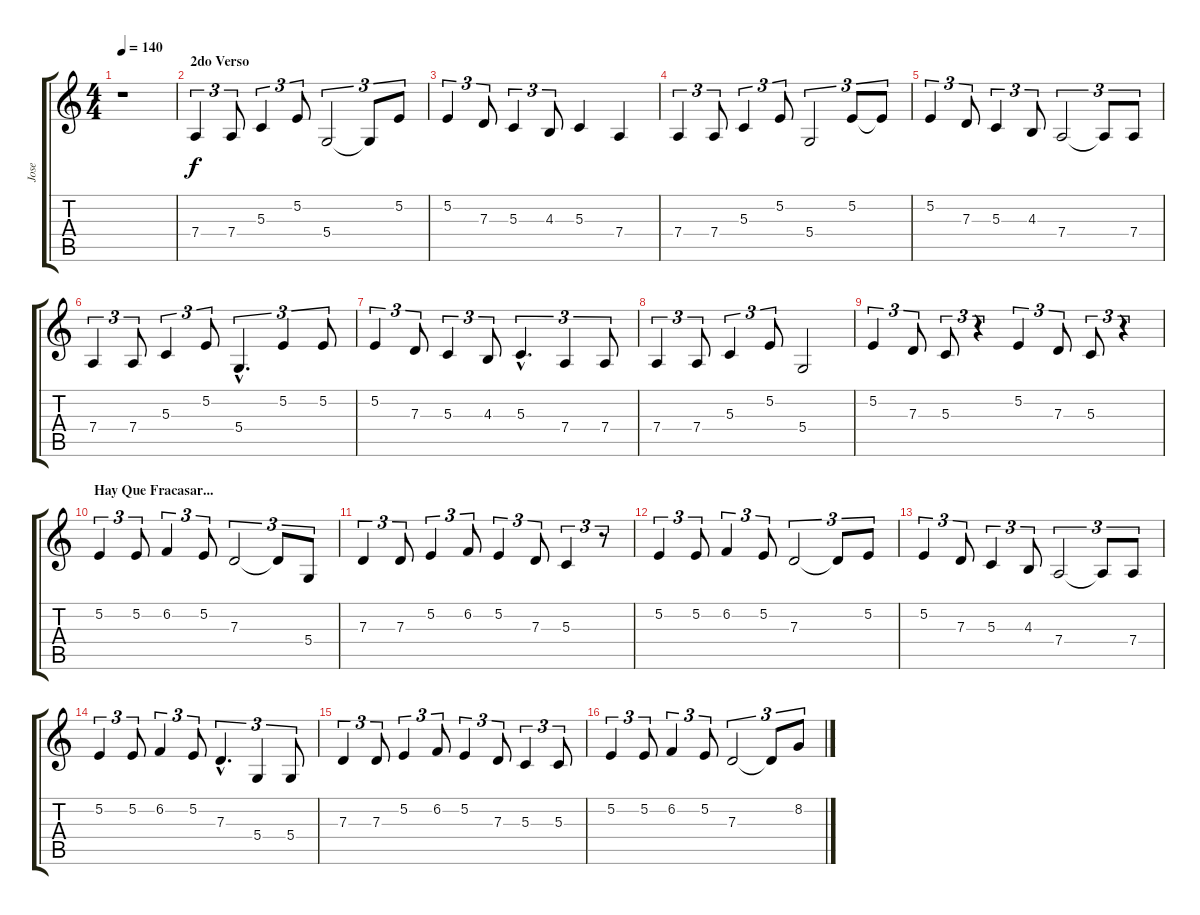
\track ("Jose" "Jose") {instrument sopranosax}
\staff {score tabs}
\tuning (E4 B3 G3 D3 A2 E2) {hide}
\ts (4 4)
\tempo 140
\clef g2
\ks c
r.1{dy f} |
\section ("" "2do Verso")
7.4.4{tu (3 2)} 7.4.8{tu (3 2)} 5.3.4{tu (3 2)} 5.2.8{tu (3 2)} 5.4.2{tu (3 2)} 5.4{t}.8{tu (3 2)} 5.2.8{tu (3 2)} |
5.2.4{tu (3 2)} 7.3.8{tu (3 2)} 5.3.4{tu (3 2)} 4.3.8{tu (3 2)} 5.3.4 7.4.4 |
7.4.4{tu (3 2)} 7.4.8{tu (3 2)} 5.3.4{tu (3 2)} 5.2.8{tu (3 2)} 5.4.2{tu (3 2)} 5.2.8{tu (3 2)} 5.2{t}.8{tu (3 2)} |
5.2.4{tu (3 2)} 7.3.8{tu (3 2)} 5.3.4{tu (3 2)} 4.3.8{tu (3 2)} 7.4.2{tu (3 2)} 7.4{t}.8{tu (3 2)} 7.4.8{tu (3 2)} |
7.4.4{tu (3 2)} 7.4.8{tu (3 2)} 5.3.4{tu (3 2)} 5.2.8{tu (3 2)} 5.4{hac}.4{d tu (3 2)} 5.2.4{tu (3 2)} 5.2.8{tu (3 2)} |
5.2.4{tu (3 2)} 7.3.8{tu (3 2)} 5.3.4{tu (3 2)} 4.3.8{tu (3 2)} 5.3{hac}.4{d tu (3 2)} 7.4.4{tu (3 2)} 7.4.8{tu (3 2)} |
7.4.4{tu (3 2)} 7.4.8{tu (3 2)} 5.3.4{tu (3 2)} 5.2.8{tu (3 2)} 5.4.2 |
5.2.4{tu (3 2)} 7.3.8{tu (3 2)} 5.3.8{tu (3 2)} r.4{tu (3 2)} 5.2.4{tu (3 2)} 7.3.8{tu (3 2)} 5.3.8{tu (3 2)} r.4{tu (3 2)} |
\section ("" "Hay Que Fracasar...")
5.2.4{tu (3 2)} 5.2.8{tu (3 2)} 6.2.4{tu (3 2)} 5.2.8{tu (3 2)} 7.3.2{tu (3 2)} 7.3{t}.8{tu (3 2)} 5.4.8{tu (3 2)} |
7.3.4{tu (3 2)} 7.3.8{tu (3 2)} 5.2.4{tu (3 2)} 6.2.8{tu (3 2)} 5.2.4{tu (3 2)} 7.3.8{tu (3 2)} 5.3.4{tu (3 2)} r.8{tu (3 2)} |
5.2.4{tu (3 2)} 5.2.8{tu (3 2)} 6.2.4{tu (3 2)} 5.2.8{tu (3 2)} 7.3.2{tu (3 2)} 7.3{t}.8{tu (3 2)} 5.2.8{tu (3 2)} |
5.2.4{tu (3 2)} 7.3.8{tu (3 2)} 5.3.4{tu (3 2)} 4.3.8{tu (3 2)} 7.4.2{tu (3 2)} 7.4{t}.8{tu (3 2)} 7.4.8{tu (3 2)} |
5.2.4{tu (3 2)} 5.2.8{tu (3 2)} 6.2.4{tu (3 2)} 5.2.8{tu (3 2)} 7.3{hac}.4{d tu (3 2)} 5.4.4{tu (3 2)} 5.4.8{tu (3 2)} |
7.3.4{tu (3 2)} 7.3.8{tu (3 2)} 5.2.4{tu (3 2)} 6.2.8{tu (3 2)} 5.2.4{tu (3 2)} 7.3.8{tu (3 2)} 5.3.4{tu (3 2)} 5.3.8{tu (3 2)} |
5.2.4{tu (3 2)} 5.2.8{tu (3 2)} 6.2.4{tu (3 2)} 5.2.8{tu (3 2)} 7.3.2{tu (3 2)} 7.3{t}.8{tu (3 2)} 8.2.8{tu (3 2)}
